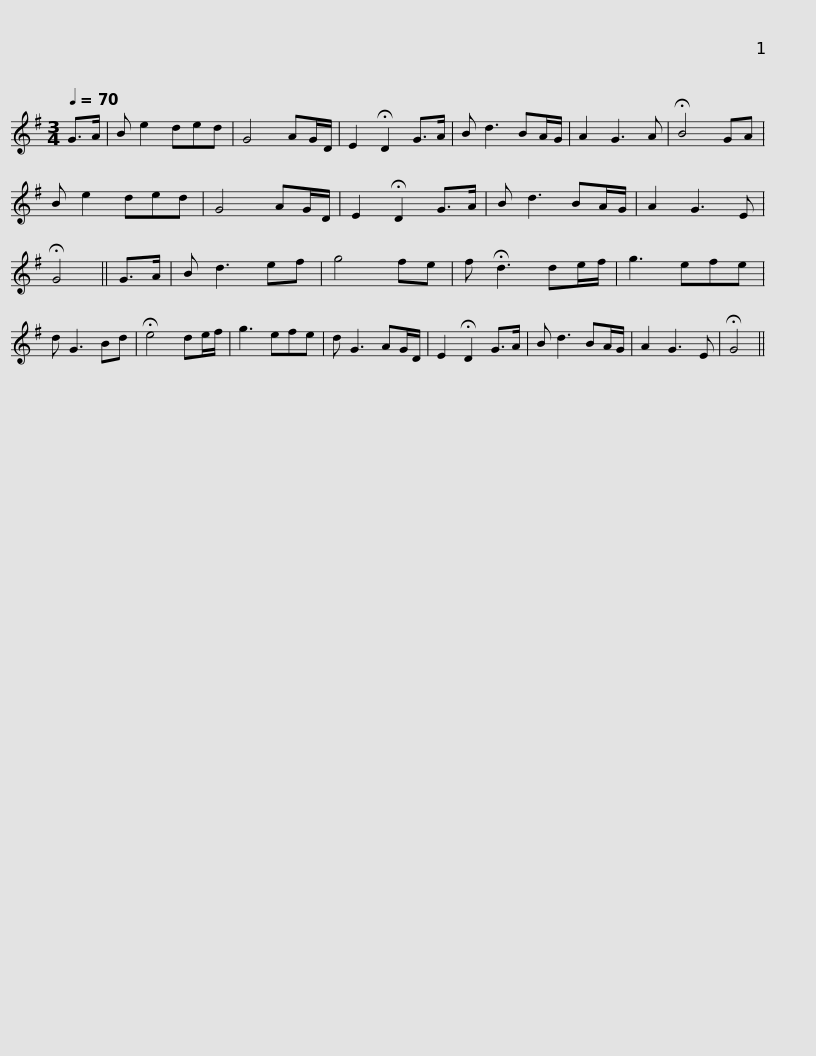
X:1
L:1/8
Q:1/4=70
M:3/4
I:linebreak $
K:G
V:1 treble
V:1
 G>A | B e2 ded | G4 AG/D/ | E2 !fermata!D2 G>A | B d3 BA/G/ | %5
 A2 G3 A | !fermata!B4 GA | B e2 ded | G4 AG/D/ | E2 !fermata!D2 G>A |$ %10
 B d3 BA/G/ | A2 G3 E | !fermata!G4 || G>A | B d3 ef | %15
 g4 fe | f !fermata!d3 de/f/ | g3 efe | d G3 Bd | !fermata!e4 de/f/ |$ %20
 g3 efe | d G3 AG/D/ | E2 !fermata!D2 G>A | B d3 BA/G/ | A2 G3 E | %25
 !fermata!G4 || %26
